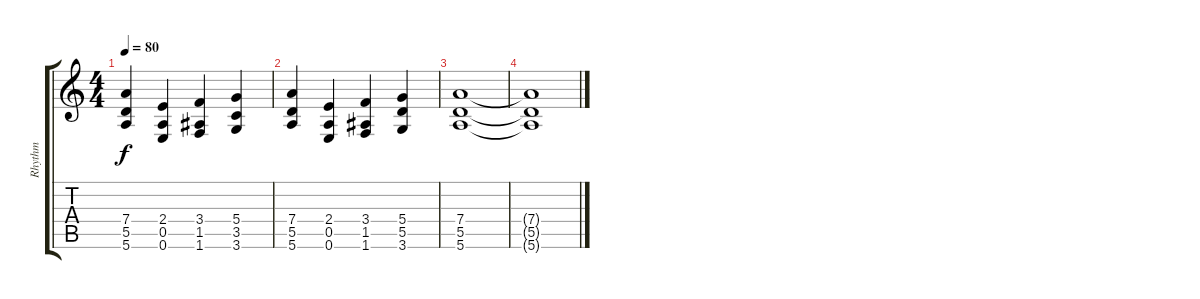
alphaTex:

\track ("Rhythm" "Rhythm") {instrument distortionguitar}
\staff {score tabs}
\tuning (E4 B3 G3 D3 A2 E2) {hide}
\ts (4 4)
\tempo 80
\clef g2
\ks c
(7.4 5.5 5.6).4{dy f} (2.4 0.5 0.6).4 (3.4 1.5 1.6).4 (5.4 3.5 3.6).4 |
(7.4 5.5 5.6).4 (2.4 0.5 0.6).4 (3.4 1.5 1.6).4 (5.4 5.5 3.6).4 |
(7.4 5.5 5.6).1 |
(7.4{t} 5.5{t} 5.6{t}).1{volume 0}
